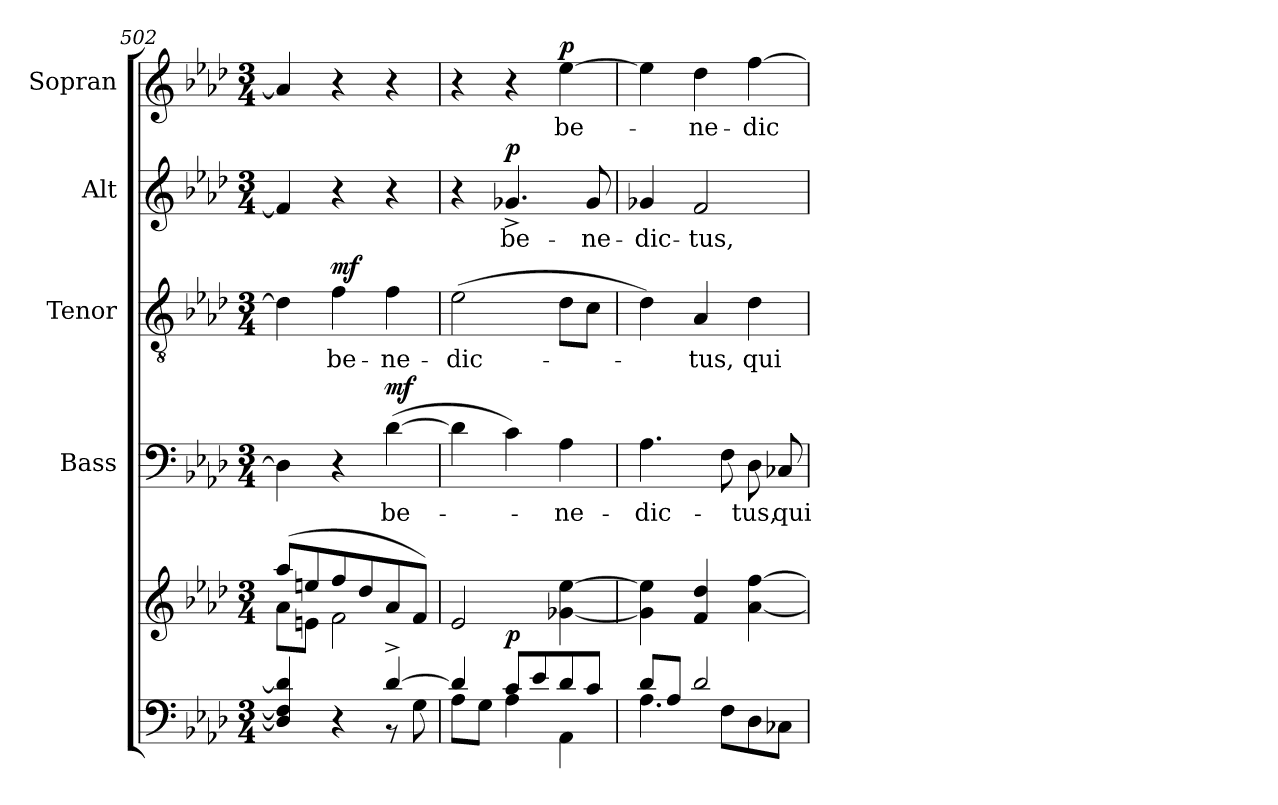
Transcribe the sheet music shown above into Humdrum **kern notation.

**kern	**kern	**dynam	**kern	**text	**dynam	**kern	**text	**dynam	**kern	**text	**dynam	**kern	**text	**dynam
*part5	*part5	*part5	*part4	*part4	*part4	*part3	*part3	*part3	*part2	*part2	*part2	*part1	*part1	*part1
*staff6	*staff5	*staff5/6	*staff4	*staff4	*staff4	*staff3	*staff3	*staff3	*staff2	*staff2	*staff2	*staff1	*staff1	*staff1
*	*	*	*I"Bass	*	*	*I"Tenor	*	*	*I"Alt	*	*	*I"Sopran	*	*
*	*	*	*I'B.	*	*	*I'T.	*	*	*I'A.	*	*	*I'S.	*	*
!!LO:PB:g=z
*clefF4	*clefG2	*	*clefF4	*	*	*clefGv2	*	*	*clefG2	*	*	*clefG2	*	*
*k[b-e-a-d-]	*k[b-e-a-d-]	*	*k[b-e-a-d-]	*	*	*k[b-e-a-d-]	*	*	*k[b-e-a-d-]	*	*	*k[b-e-a-d-]	*	*
*A-:	*A-:	*	*A-:	*	*	*A-:	*	*	*A-:	*	*	*A-:	*	*
*M3/4	*M3/4	*	*M3/4	*	*	*M3/4	*	*	*M3/4	*	*	*M3/4	*	*
=502	=502	=502	=502	=502	=502	=502	=502	=502	=502	=502	=502	=502	=502	=502
*^	*^	*	*	*	*	*	*	*	*	*	*	*	*	*
4D-/] 4F/] 4d-/]	2ryy	(>8aa-/L	8a-\L	.	4D-\]	.	.	4d-\]	.	.	4f/]	.	.	4a-/]	.	.
.	.	8een/	8en\J	.	.	.	.	.	.	.	.	.	.	.	.	.
!	!	!	!	!	!	!	!	!	!LO:LY:b	!LO:DY:a	!	!	!	!	!	!
4r	.	8ff/	2f\	.	4r	.	.	4f\	be-	mf	4r	.	.	4r	.	.
.	.	8dd-/	.	.	.	.	.	.	.	.	.	.	.	.	.	.
!	!	!	!	!	!	!LO:LY:b	!LO:DY:a	!	!LO:LY:b	!	!	!	!	!	!	!
[>4d-^>/	8r	8a-/	.	.	(>[4d-\	be-	mf	4f\	-ne-	.	4r	.	.	4r	.	.
.	8G\	8f/J)	.	.	.	.	.	.	.	.	.	.	.	.	.	.
*	*	*v	*v	*	*	*	*	*	*	*	*	*	*	*	*	*
=503	=503	=503	=503	=503	=503	=503	=503	=503	=503	=503	=503	=503	=503	=503	=503
!	!	!	!	!	!	!	!	!LO:LY:b	!	!	!	!	!	!	!
4d-/]	8A-\L	2e-/	.	4d-\]	.	.	(>2e-\	-dic-	.	4r	.	.	4r	.	.
.	8G\J	.	.	.	.	.	.	.	.	.	.	.	.	.	.
!	!	!	!LO:DY:a=2	!	!	!	!	!	!	!	!LO:LY:b	!LO:DY:a	!	!	!
8c/L	4A-\	.	p	4c\)	.	.	.	.	.	4.g-X^>/	be-	p	4r	.	.
8e-/	.	.	.	.	.	.	.	.	.	.	.	.	.	.	.
!	!	!	!	!	!LO:LY:b	!	!	!	!	!	!	!	!	!LO:LY:b	!LO:DY:a
8d-/	4AA-\	[4g-X\ [4ee-\	.	4A-\	-ne-	.	8d-\L	.	.	.	.	.	[4ee-\	be-	p
!	!	!	!	!	!	!	!	!	!	!	!LO:LY:b	!	!	!	!
8c/J	.	.	.	.	.	.	8c\J	.	.	8g-/	-ne-	.	.	.	.
=504	=504	=504	=504	=504	=504	=504	=504	=504	=504	=504	=504	=504	=504	=504	=504
!	!	!	!	!	!LO:LY:b	!	!	!	!	!	!LO:LY:b	!	!	!	!
8d-/L	4.A-\	4g-\] 4ee-\]	.	4.A-\	-dic-	.	4d-\)	.	.	4g-X/	-dic-	.	4ee-\]	.	.
8A-/J	.	.	.	.	.	.	.	.	.	.	.	.	.	.	.
!	!	!	!	!	!	!	!	!LO:LY:b	!	!	!LO:LY:b	!	!	!LO:LY:b	!
2d-/	.	4f/ 4dd-/	.	.	.	.	4A-/	-tus,	.	2f/	-tus,	.	4dd-\	-ne-	.
.	8F\L	.	.	8F\	.	.	.	.	.	.	.	.	.	.	.
!	!	!	!	!	!LO:LY:b	!	!	!LO:LY:b	!	!	!	!	!	!LO:LY:b	!
.	8D-\	[4a-\ [4ff\	.	8D-\	-tus,	.	4d-\	qui	.	.	.	.	[4ff\	-dic-	.
!	!	!	!	!	!LO:LY:b	!	!	!	!	!	!	!	!	!	!
.	8C-X\J	.	.	8C-X/	qui	.	.	.	.	.	.	.	.	.	.
*v	*v	*	*	*	*	*	*	*	*	*	*	*	*	*	*
=	=	=	=	=	=	=	=	=	=	=	=	=	=	=
*-	*-	*-	*-	*-	*-	*-	*-	*-	*-	*-	*-	*-	*-	*-
